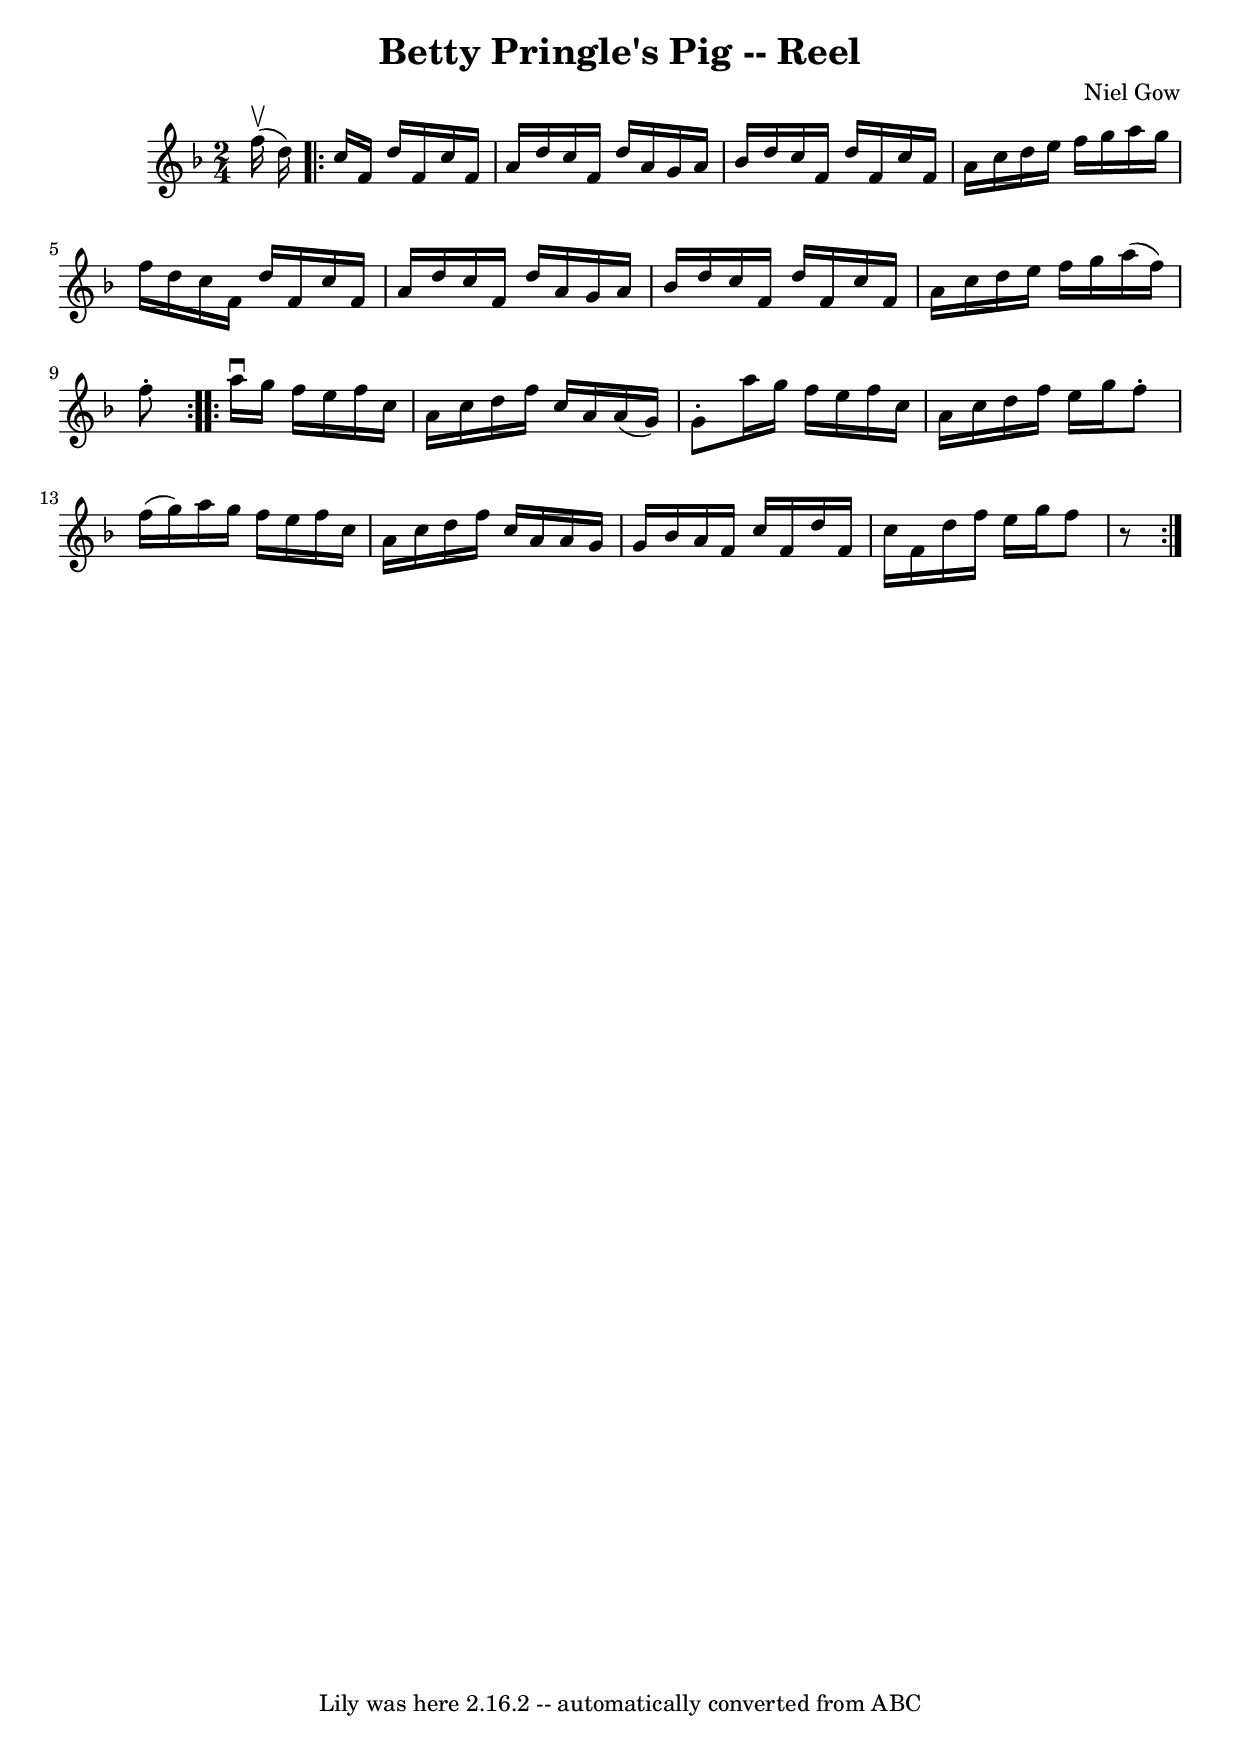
\version "2.7.40"
\include "Mammoth.ily"
\header {
	%% book = "Ryan's Mammoth Collection"
	composer = "Niel Gow"
	crossRefNumber = "1"
	footnotes = "\\\\254"
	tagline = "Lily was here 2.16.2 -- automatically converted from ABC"
	title = "Betty Pringle's Pig -- Reel"
}
voicedefault =  {
\set Score.defaultBarType = "empty"

\time 2/4 \key f \major f''16^\upbow(d''16) \repeat volta 2 {     
c''16 f'16 d''16 f'16 c''16 f'16 a'16 d''16    |
   
c''16 f'16 d''16 a'16 g'16 a'16 bes'16 d''16    |
   
c''16 f'16 d''16 f'16 c''16 f'16 a'16 c''16    |
   
d''16 e''16 f''16 g''16 a''16 g''16 f''16 d''16    
|
 c''16 f'16 d''16 f'16 c''16 f'16 a'16 d''16   
 |
 c''16 f'16 d''16 a'16 g'16 a'16 bes'16 d''16   
 |
 c''16 f'16 d''16 f'16 c''16 f'16 a'16 c''16    
|
 d''16 e''16 f''16 g''16 a''16 (f''16) f''8 -.   
}     \repeat volta 2 { a''16^\downbow g''16 f''16 e''16 f''16    
c''16 a'16 c''16    |
 d''16 f''16 c''16 a'16 a'16 (
 g'16) g'8 -.   |
 a''16 g''16 f''16 e''16 f''16    
c''16 a'16 c''16    |
 d''16 f''16 e''16 g''16 f''8 
-. f''16 (g''16)   |
 a''16 g''16 f''16 e''16    
f''16 c''16 a'16 c''16    |
 d''16 f''16 c''16 a'16   
 a'16 g'16 g'16 bes'16    |
 a'16 f'16 c''16 f'16    
d''16 f'16 c''16 f'16    |
 d''16 f''16 e''16 g''16   
 f''8    r8   }   
}

\score{
    <<

	\context Staff="default"
	{
	    \voicedefault 
	}

    >>
	\layout {
	}
	\midi {}
}
